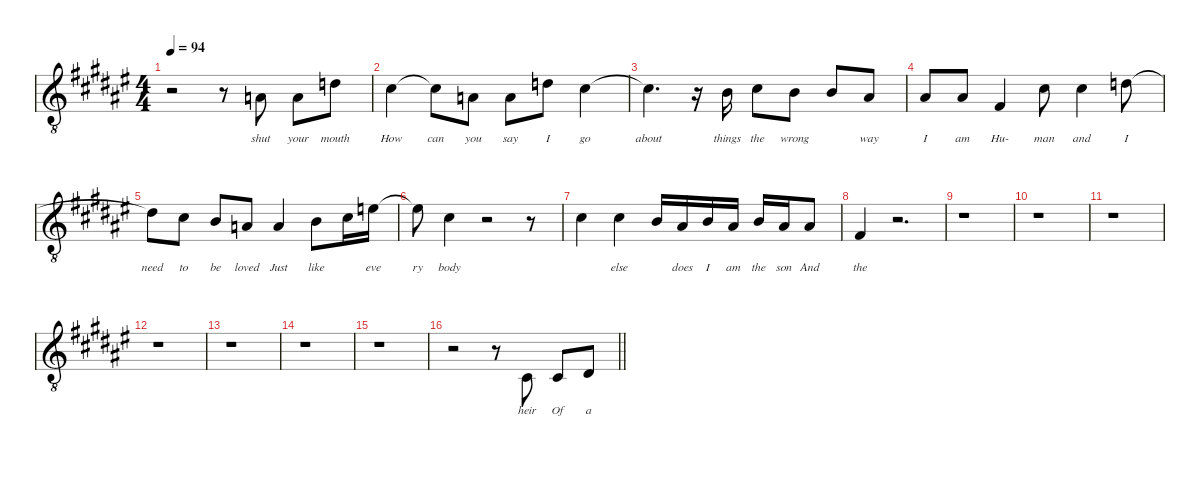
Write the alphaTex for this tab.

\defaultSystemsLayout 4
\hideDynamics
\bracketExtendMode nobrackets
\singleTrackTrackNamePolicy hidden
\multiTrackTrackNamePolicy hidden
\otherSystemsTrackNameOrientation horizontal
\track ("Morrissey" "pad.synth.") {defaultSystemsLayout 4 instrument pad7halo}
\staff {score}
\tuning (E4 B3 G3 D3 A2 E2)
\ts (4 4)
\tempo 94
\clef g2
\ottava 8vb
\ks f#
r.2{dy f beam Down} r.8{beam Down} 7.4{acc forcenatural}.8{lyrics (0 "shut") lyrics (1 "") lyrics (2 "") lyrics (3 "") lyrics (4 "") beam Up} 7.4{acc forcenatural}.8{lyrics (0 "your") lyrics (1 "") lyrics (2 "") lyrics (3 "") lyrics (4 "") beam Down} 7.3{acc forcenatural}.8{lyrics (0 "mouth") lyrics (1 "") lyrics (2 "") lyrics (3 "") lyrics (4 "") beam Down} |
6.3{acc #}.4{lyrics (0 "How") lyrics (1 "") lyrics (2 "") lyrics (3 "") lyrics (4 "") beam Down} 6.3{t acc #}.8{lyrics (0 "can") lyrics (1 "") lyrics (2 "") lyrics (3 "") lyrics (4 "") beam Down} 2.3{acc forcenatural}.8{lyrics (0 "you") lyrics (1 "") lyrics (2 "") lyrics (3 "") lyrics (4 "") beam Down} 2.3{acc forcenatural}.8{lyrics (0 "say") lyrics (1 "") lyrics (2 "") lyrics (3 "") lyrics (4 "") beam Down} 7.3{acc forcenatural}.8{lyrics (0 "I") lyrics (1 "") lyrics (2 "") lyrics (3 "") lyrics (4 "") beam Down} 6.3{acc #}.4{lyrics (0 "go") lyrics (1 "") lyrics (2 "") lyrics (3 "") lyrics (4 "") beam Down} |
6.3{t acc #}.4{d lyrics (0 "about") lyrics (1 "") lyrics (2 "") lyrics (3 "") lyrics (4 "") beam Down} r.16{beam Down} 4.3{acc forcenatural}.16{lyrics (0 "things") lyrics (1 "") lyrics (2 "") lyrics (3 "") lyrics (4 "") beam Down} 6.3{acc #}.8{lyrics (0 "the") lyrics (1 "") lyrics (2 "") lyrics (3 "") lyrics (4 "") beam Down} 4.3{acc forcenatural}.8{lyrics (0 "wrong") lyrics (1 "") lyrics (2 "") lyrics (3 "") lyrics (4 "") beam Down} 4.3{acc forcenatural}.8{beam Up} 3.3{acc #}.8{lyrics (0 "way") lyrics (1 "") lyrics (2 "") lyrics (3 "") lyrics (4 "") beam Up} |
3.3{acc #}.8{lyrics (0 "I") lyrics (1 "") lyrics (2 "") lyrics (3 "") lyrics (4 "") beam Up} 3.3{acc #}.8{lyrics (0 "am") lyrics (1 "") lyrics (2 "") lyrics (3 "") lyrics (4 "") beam Up} 4.4{acc #}.4{lyrics (0 "Hu-") lyrics (1 "") lyrics (2 "") lyrics (3 "") lyrics (4 "") beam Up} 6.3{acc #}.8{lyrics (0 "man") lyrics (1 "") lyrics (2 "") lyrics (3 "") lyrics (4 "") beam Down} 6.3{acc #}.4{lyrics (0 "and") lyrics (1 "") lyrics (2 "") lyrics (3 "") lyrics (4 "") beam Down} 7.3{acc forcenatural}.8{lyrics (0 "I") lyrics (1 "") lyrics (2 "") lyrics (3 "") lyrics (4 "") beam Down} |
7.3{t acc forcenatural}.8{lyrics (0 "need") lyrics (1 "") lyrics (2 "") lyrics (3 "") lyrics (4 "") beam Down} 6.3{acc #}.8{lyrics (0 "to") lyrics (1 "") lyrics (2 "") lyrics (3 "") lyrics (4 "") beam Down} 4.3{acc forcenatural}.8{lyrics (0 "be") lyrics (1 "") lyrics (2 "") lyrics (3 "") lyrics (4 "") beam Up} 2.3{acc forcenatural}.8{lyrics (0 "loved") lyrics (1 "") lyrics (2 "") lyrics (3 "") lyrics (4 "") beam Up} 2.3{acc forcenatural}.4{lyrics (0 "Just") lyrics (1 "") lyrics (2 "") lyrics (3 "") lyrics (4 "") beam Up} 4.3{acc forcenatural}.8{lyrics (0 "like") lyrics (1 "") lyrics (2 "") lyrics (3 "") lyrics (4 "") beam Down} 6.3{acc #}.16{beam Down} 9.3{acc forcenatural}.16{lyrics (0 "eve") lyrics (1 "") lyrics (2 "") lyrics (3 "") lyrics (4 "") beam Down} |
9.3{t acc forcenatural}.8{lyrics (0 "ry") lyrics (1 "") lyrics (2 "") lyrics (3 "") lyrics (4 "") beam Down} 6.3{acc #}.4{lyrics (0 "body") lyrics (1 "") lyrics (2 "") lyrics (3 "") lyrics (4 "") beam Down} r.2{beam Down} r.8{beam Down} |
6.3{acc #}.4{beam Down} 6.3{acc #}.4{lyrics (0 "else") lyrics (1 "") lyrics (2 "") lyrics (3 "") lyrics (4 "") beam Down} 9.4{acc forcenatural}.16{beam Up} 8.4{acc #}.16{lyrics (0 "does") lyrics (1 "") lyrics (2 "") lyrics (3 "") lyrics (4 "") beam Up} 9.4{acc forcenatural}.16{lyrics (0 "I") lyrics (1 "") lyrics (2 "") lyrics (3 "") lyrics (4 "") beam Up} 8.4{acc #}.16{lyrics (0 "am") lyrics (1 "") lyrics (2 "") lyrics (3 "") lyrics (4 "") beam Up} 4.3{acc forcenatural}.16{lyrics (0 "the") lyrics (1 "") lyrics (2 "") lyrics (3 "") lyrics (4 "") beam Up} 3.3{acc #}.16{lyrics (0 "son") lyrics (1 "") lyrics (2 "") lyrics (3 "") lyrics (4 "") beam Up} 3.3{acc #}.8{lyrics (0 "And") lyrics (1 "") lyrics (2 "") lyrics (3 "") lyrics (4 "") beam Up} |
4.4{acc #}.4{lyrics (0 "the") lyrics (1 "") lyrics (2 "") lyrics (3 "") lyrics (4 "") beam Up} r.2{d beam Up} |
r.1{beam Down} |
r.1{beam Down} |
r.1{beam Down} |
r.1{beam Down} |
r.1{beam Down} |
r.1{beam Down} |
r.1{beam Down} |
\barLineRight lightlight
r.2{beam Down} r.8{beam Down} 4.5{acc #}.8{lyrics (0 "heir") lyrics (1 "") lyrics (2 "") lyrics (3 "") lyrics (4 "") beam Up} 4.5{acc #}.8{lyrics (0 "Of") lyrics (1 "") lyrics (2 "") lyrics (3 "") lyrics (4 "") beam Up} 6.5{acc #}.8{lyrics (0 "a") lyrics (1 "") lyrics (2 "") lyrics (3 "") lyrics (4 "") beam Up}
